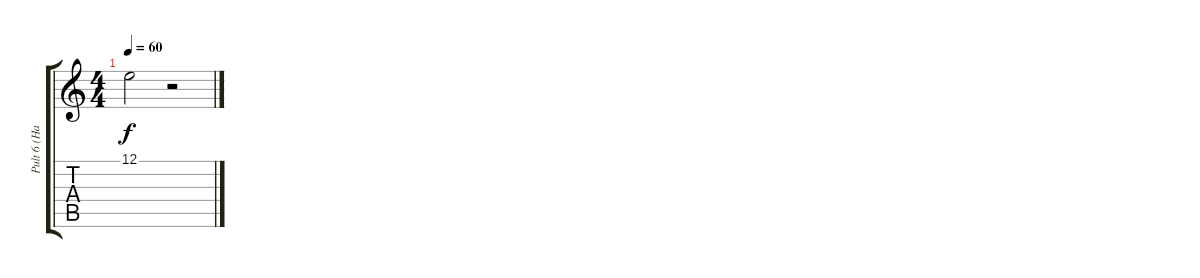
\track ("Pult 6 (Harp)" "Pult 6 (Ha") {instrument orchestralharp}
\staff {score tabs}
\tuning (E4 B3 G3 D3 A2 E2) {hide}
\ts (4 4)
\tempo 60
\clef g2
\ks c
12.1{t}.2{dy f} r.2
